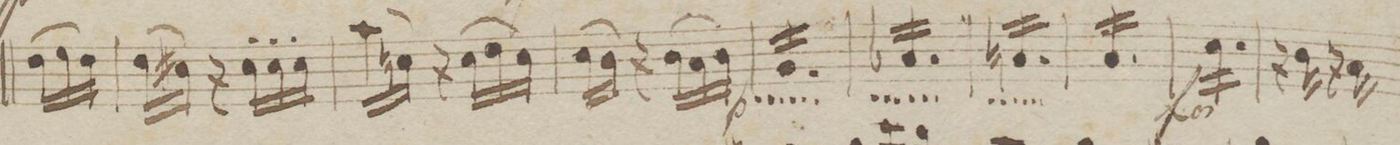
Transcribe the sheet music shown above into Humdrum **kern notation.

**kern	**dynam
*I"Violio 1mo	*
*clefG2	*
*k[b-e-]	*
*M3/8	*
16r	.
(16dd\LL	.
16ee-\	.
16dd\JJ)	.
=154	=154
(16dd\LL	.
16cc#X\JJ)	.
16r	.
16cc#\'LL	.
16cc#\'	.
16cc#\'JJ	.
=155	=155
(16aa\LL	.
16ccnX\JJ)	.
16r	.
(16cc\LL	.
16dd\	.
16cc\JJ)	.
=156	=156
(16cc\LL	.
16b-\JJ)	.
16r	.
(16b-\LL	.
16a\	.
16b-\JJ)	.
=157	=157
*tremolo	*
16g/LL	p
16g/	.
16g/	.
16g/	.
16g/	.
16g/JJ	.
=158	=158
16a-X/LL	.
16a-/	.
16a-/	.
16a-/	.
16a-/	.
16a-/JJ	.
=159	=159
16an/LL	.
16a/	.
16a/	.
16a/	.
16a/	.
16a/JJ	.
=160	=160
16a/LL	.
16a/	.
16a/	.
16a/	.
16a/	.
16a/JJ	.
=161	=161
16cc\LL	f
16cc\	.
16cc\	.
16cc\	.
16cc\	.
16cc\JJ	.
*Xtremolo	*
=162	=162
16r	.
16b-\	.
16r	.
16a\	.
*-	*-
